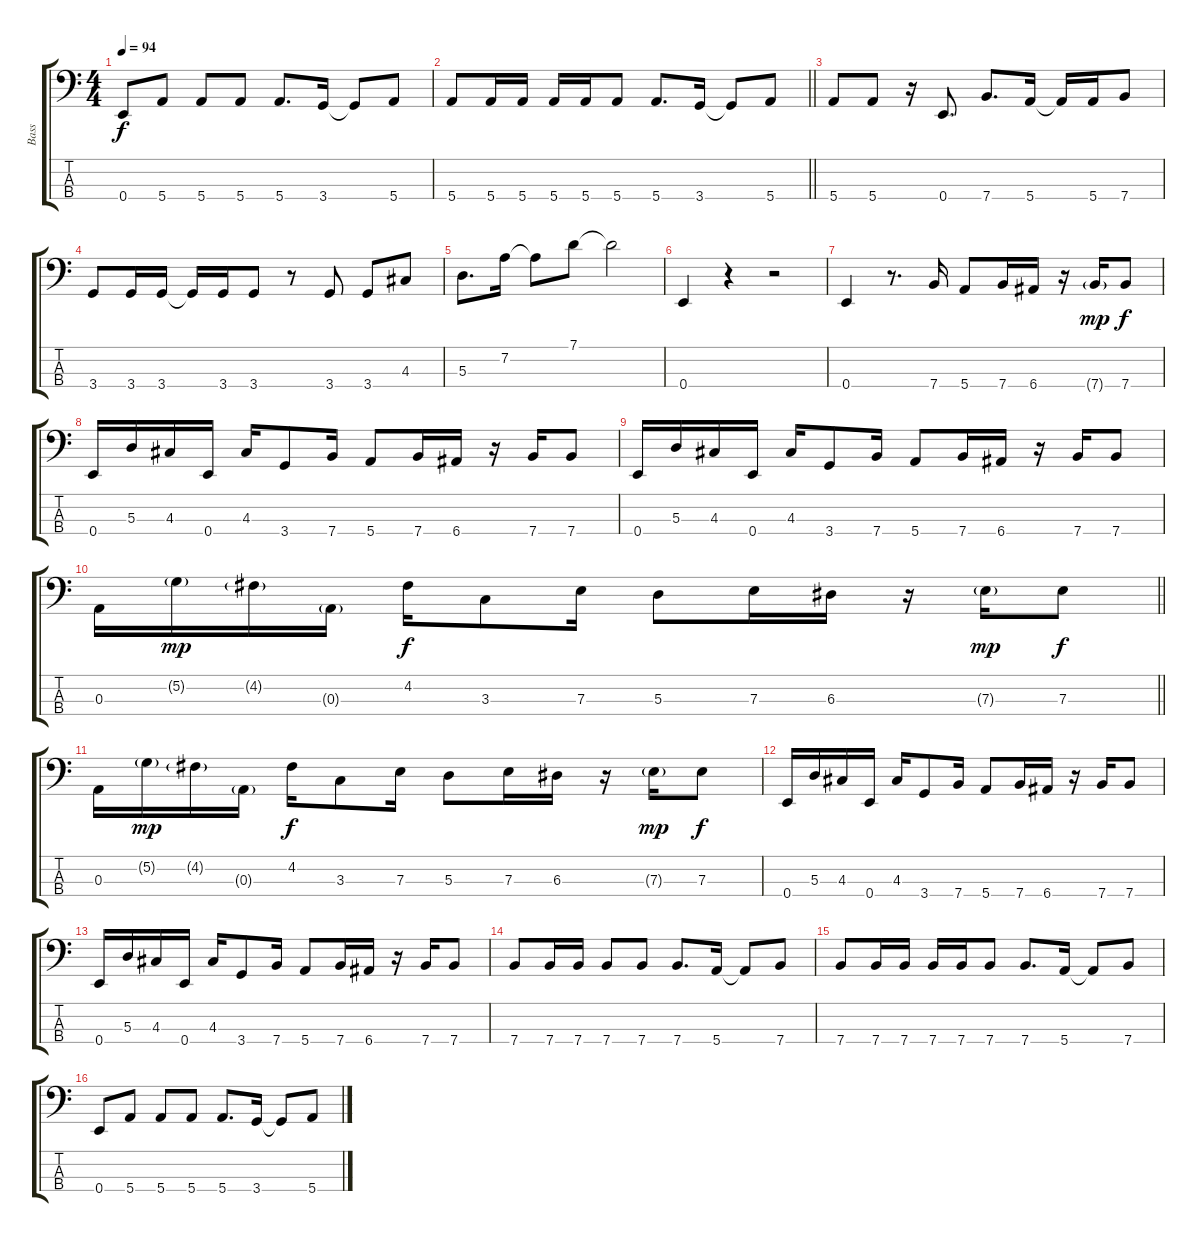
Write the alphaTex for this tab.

\track ("Bass" "Bass") {instrument electricbassfinger}
\staff {score tabs}
\tuning (G2 D2 A1 E1) {hide}
\ts (4 4)
\tempo 94
\clef f4
\ks c
0.4.8{dy f} 5.4.8 5.4.8 5.4.8 5.4.8{d} 3.4.16 3.4{t}.8 5.4.8 |
\barLineRight lightlight
5.4.8 5.4.16 5.4.16 5.4.16 5.4.16 5.4.8 5.4.8{d} 3.4.16 3.4{t}.8 5.4.8 |
5.4.8 5.4.8 r.16 0.4.8{d} 7.4.8{d} 5.4.16 5.4{t}.16 5.4.16 7.4.8 |
3.4.8 3.4.16 3.4.16 3.4{t}.16 3.4.16 3.4.8 r.8 3.4.8 3.4.8 4.3.8 |
5.3.8{d} 7.2.16 7.2{t}.8 7.1.8 7.1{t}.2 |
0.4.4 r.4 r.2 |
0.4.4 r.8{d} 7.4.16 5.4.8 7.4.16 6.4.16 r.16 7.4{g}.16{dy mp} 7.4.8{dy f} |
0.4.16 5.3.16 4.3.16 0.4.16 4.3.16 3.4.8 7.4.16 5.4.8 7.4.16 6.4.16 r.16 7.4.16 7.4.8 |
0.4.16 5.3.16 4.3.16 0.4.16 4.3.16 3.4.8 7.4.16 5.4.8 7.4.16 6.4.16 r.16 7.4.16 7.4.8 |
\barLineRight lightlight
0.3.16 5.2{g}.16{dy mp} 4.2{g}.16 0.3{g}.16 4.2.16{dy f} 3.3.8 7.3.16 5.3.8 7.3.16 6.3.16 r.16 7.3{g}.16{dy mp} 7.3.8{dy f} |
0.3.16 5.2{g}.16{dy mp} 4.2{g}.16 0.3{g}.16 4.2.16{dy f} 3.3.8 7.3.16 5.3.8 7.3.16 6.3.16 r.16 7.3{g}.16{dy mp} 7.3.8{dy f} |
0.4.16 5.3.16 4.3.16 0.4.16 4.3.16 3.4.8 7.4.16 5.4.8 7.4.16 6.4.16 r.16 7.4.16 7.4.8 |
0.4.16 5.3.16 4.3.16 0.4.16 4.3.16 3.4.8 7.4.16 5.4.8 7.4.16 6.4.16 r.16 7.4.16 7.4.8 |
7.4.8 7.4.16 7.4.16 7.4.8 7.4.8 7.4.8{d} 5.4.16 5.4{t}.8 7.4.8 |
7.4.8 7.4.16 7.4.16 7.4.16 7.4.16 7.4.8 7.4.8{d} 5.4.16 5.4{t}.8 7.4.8 |
0.4.8 5.4.8 5.4.8 5.4.8 5.4.8{d} 3.4.16 3.4{t}.8 5.4.8
